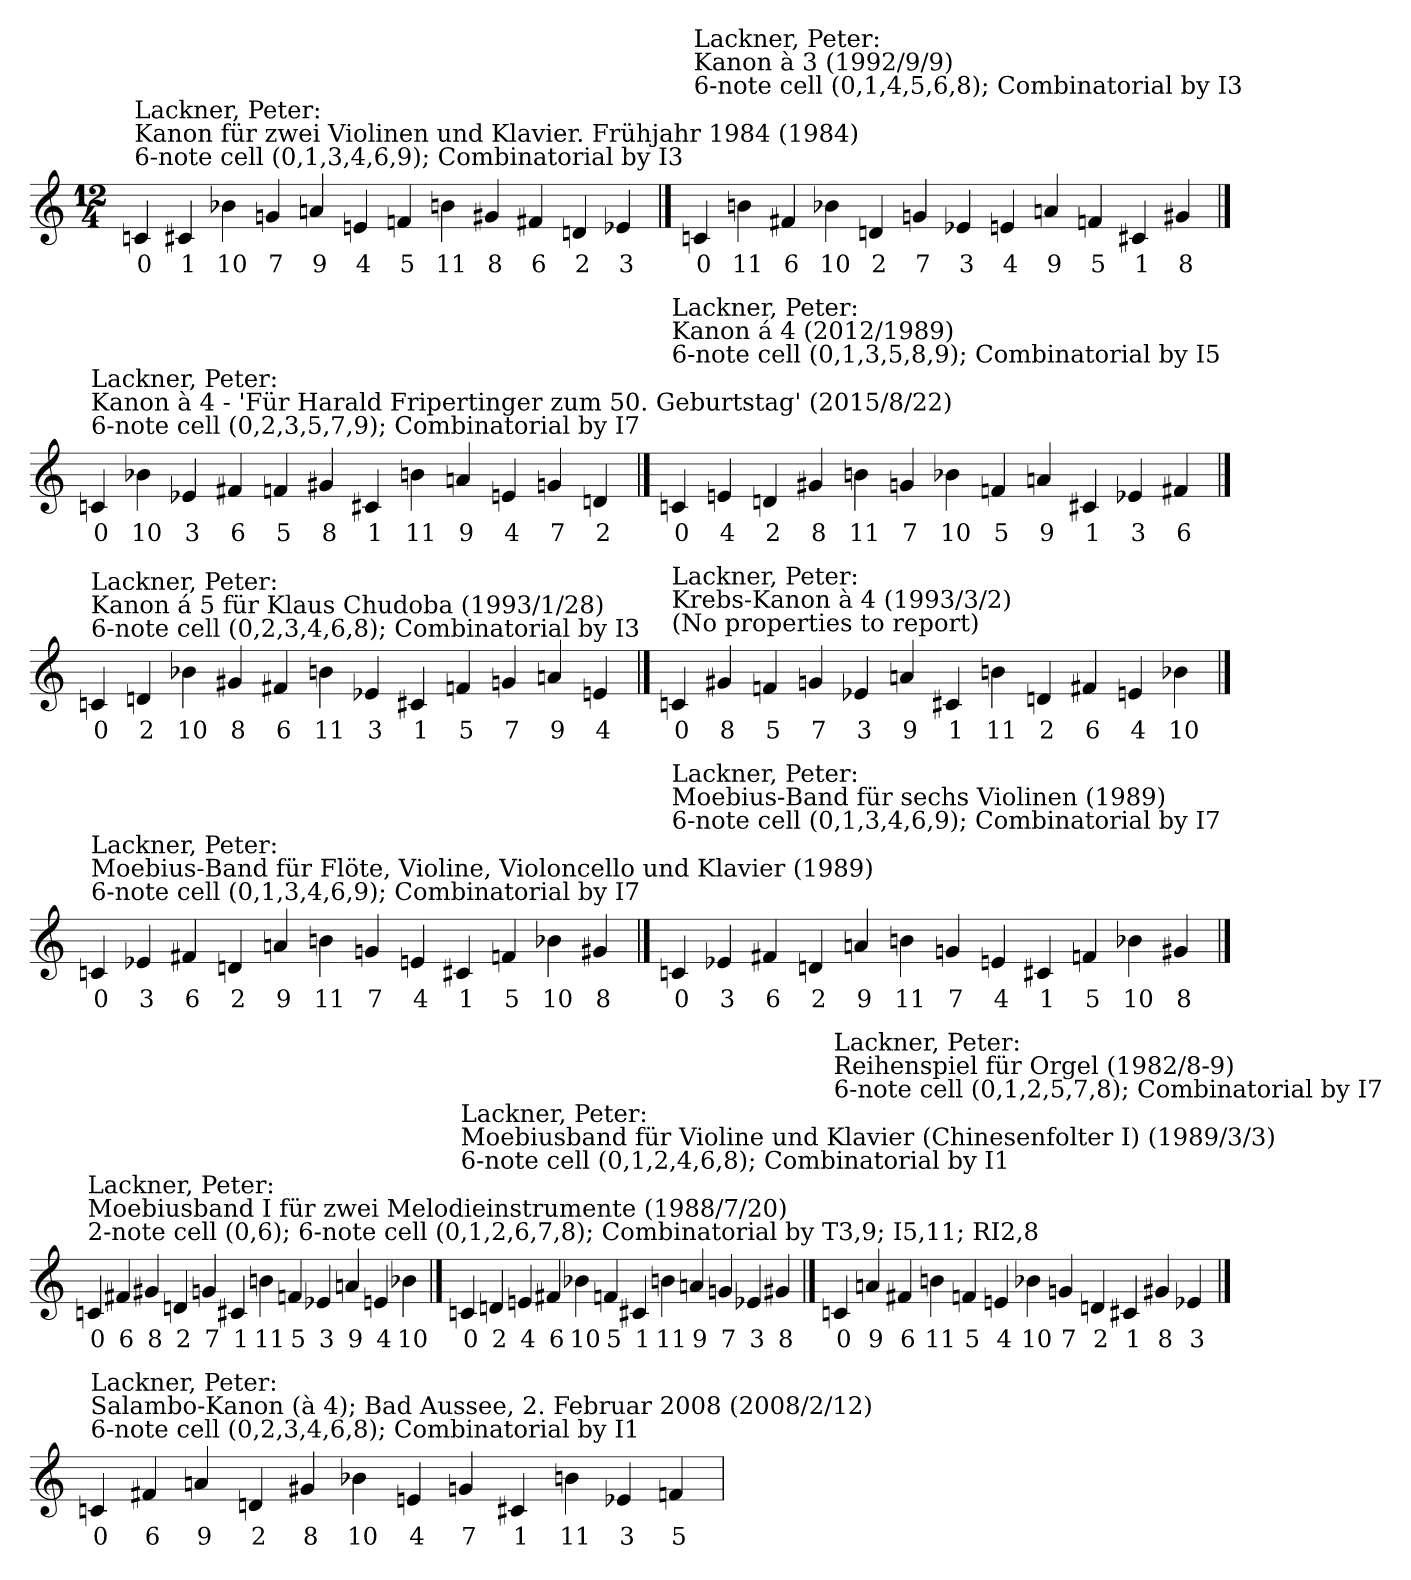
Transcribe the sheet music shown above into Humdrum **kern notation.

**kern	**text
*part1	*part1
*staff1	*staff1
!!LO:LB:g=z
*M12/4	*
==817	==817
!LO:TX:t=Lackner, Peter&colon; \nKanon für zwei Violinen und Klavier. Frühjahr 1984 (1984)\n6-note cell (0,1,3,4,6,9); Combinatorial by I3	!
4cn	0
4c#X	1
4b-X	10
4gn	7
4an	9
4en	4
4fn	5
4bn	11
4g#X	8
4f#X	6
4dn	2
4e-X	3
!!LO:LB:g=z
==818	==818
!LO:TX:t=Lackner, Peter&colon; \nKanon à 3 (1992/9/9)\n6-note cell (0,1,4,5,6,8); Combinatorial by I3	!
4cn	0
4bn	11
4f#X	6
4b-X	10
4dn	2
4gn	7
4e-X	3
4en	4
4an	9
4fn	5
4c#X	1
4g#X	8
!!LO:LB:g=z
==819	==819
!LO:TX:t=Lackner, Peter&colon; \nKanon à 4 - 'Für Harald Fripertinger zum 50. Geburtstag' (2015/8/22)\n6-note cell (0,2,3,5,7,9); Combinatorial by I7	!
4cn	0
4b-X	10
4e-X	3
4f#X	6
4fn	5
4g#X	8
4c#X	1
4bn	11
4an	9
4en	4
4gn	7
4dn	2
!!LO:LB:g=z
==820	==820
!LO:TX:t=Lackner, Peter&colon; \nKanon á 4 (2012/1989)\n6-note cell (0,1,3,5,8,9); Combinatorial by I5	!
4cn	0
4en	4
4dn	2
4g#X	8
4bn	11
4gn	7
4b-X	10
4fn	5
4an	9
4c#X	1
4e-X	3
4f#X	6
!!LO:LB:g=z
==821	==821
!LO:TX:t=Lackner, Peter&colon; \nKanon á 5 für Klaus Chudoba (1993/1/28)\n6-note cell (0,2,3,4,6,8); Combinatorial by I3	!
4cn	0
4dn	2
4b-X	10
4g#X	8
4f#X	6
4bn	11
4e-X	3
4c#X	1
4fn	5
4gn	7
4an	9
4en	4
!!LO:LB:g=z
==822	==822
!LO:TX:t=Lackner, Peter&colon; \nKrebs-Kanon à 4 (1993/3/2)\n(No properties to report)	!
4cn	0
4g#X	8
4fn	5
4gn	7
4e-X	3
4an	9
4c#X	1
4bn	11
4dn	2
4f#X	6
4en	4
4b-X	10
!!LO:LB:g=z
==823	==823
!LO:TX:t=Lackner, Peter&colon; \nMoebius-Band für Flöte, Violine, Violoncello und Klavier (1989)\n6-note cell (0,1,3,4,6,9); Combinatorial by I7	!
4cn	0
4e-X	3
4f#X	6
4dn	2
4an	9
4bn	11
4gn	7
4en	4
4c#X	1
4fn	5
4b-X	10
4g#X	8
!!LO:LB:g=z
==824	==824
!LO:TX:t=Lackner, Peter&colon; \nMoebius-Band für sechs Violinen (1989)\n6-note cell (0,1,3,4,6,9); Combinatorial by I7	!
4cn	0
4e-X	3
4f#X	6
4dn	2
4an	9
4bn	11
4gn	7
4en	4
4c#X	1
4fn	5
4b-X	10
4g#X	8
!!LO:LB:g=z
==825	==825
!LO:TX:t=Lackner, Peter&colon; \nMoebiusband I für zwei Melodieinstrumente (1988/7/20)\n2-note cell (0,6); 6-note cell (0,1,2,6,7,8); Combinatorial by T3,9; I5,11; RI2,8	!
4cn	0
4f#X	6
4g#X	8
4dn	2
4gn	7
4c#X	1
4bn	11
4fn	5
4e-X	3
4an	9
4en	4
4b-X	10
!!LO:LB:g=z
==826	==826
!LO:TX:t=Lackner, Peter&colon; \nMoebiusband für Violine und Klavier (Chinesenfolter I) (1989/3/3)\n6-note cell (0,1,2,4,6,8); Combinatorial by I1	!
4cn	0
4dn	2
4en	4
4f#X	6
4b-X	10
4fn	5
4c#X	1
4bn	11
4an	9
4gn	7
4e-X	3
4g#X	8
!!LO:LB:g=z
==827	==827
!LO:TX:t=Lackner, Peter&colon; \nReihenspiel für Orgel (1982/8-9)\n6-note cell (0,1,2,5,7,8); Combinatorial by I7	!
4cn	0
4an	9
4f#X	6
4bn	11
4fn	5
4en	4
4b-X	10
4gn	7
4dn	2
4c#X	1
4g#X	8
4e-X	3
!!LO:LB:g=z
==828	==828
!LO:TX:t=Lackner, Peter&colon; \nSalambo-Kanon (à 4); Bad Aussee, 2. Februar 2008 (2008/2/12)\n6-note cell (0,2,3,4,6,8); Combinatorial by I1	!
4cn	0
4f#X	6
4an	9
4dn	2
4g#X	8
4b-X	10
4en	4
4gn	7
4c#X	1
4bn	11
4e-X	3
4fn	5
=	=
*-	*-
